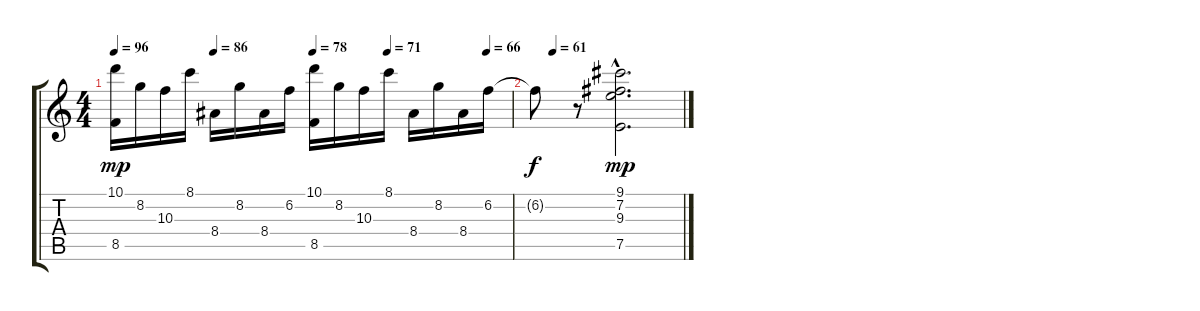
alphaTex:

\track "" {instrument acousticguitarsteel}
\staff {score tabs}
\tuning (E4 B3 G3 D3 A2 E2) {hide}
\ts (4 4)
\tempo 96
\tempo (86 0.25)
\tempo (78 0.5)
\tempo (71 0.6875)
\tempo (66 0.9375)
\clef g2
\ks c
(10.1 8.5).16{dy mp} 8.2.16 10.3.16 8.1.16 8.4.16 8.2.16 8.4.16 6.2.16 (10.1 8.5).16 8.2.16 10.3.16 8.1.16 8.4.16 8.2.16 8.4.16 6.2.16 |
\tempo (61 0.125)
6.2{t}.8{dy f} r.8 (9.1{hac} 7.2{hac} 9.3{hac} 7.5{hac}).2{d dy mp}
